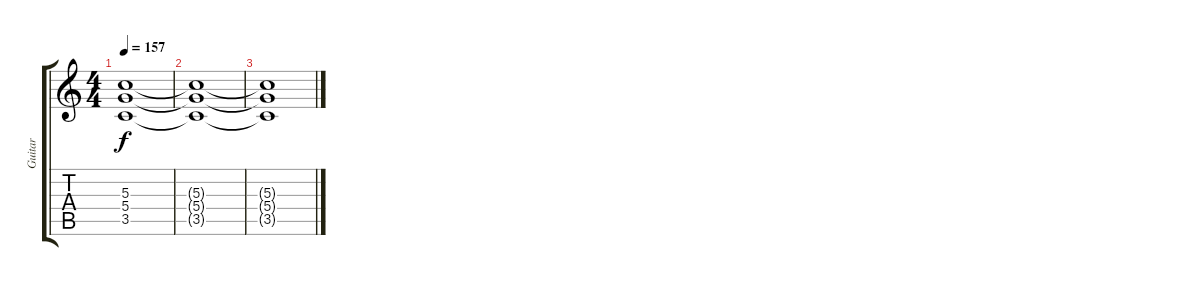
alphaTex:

\track ("Guitar" "Guitar") {instrument distortionguitar}
\staff {score tabs}
\tuning (E4 B3 G3 D3 A2 E2) {hide}
\ts (4 4)
\tempo 157
\clef g2
\ks c
(5.3{t} 5.4{t} 3.5{t}).1{dy f} |
(5.3{t} 5.4{t} 3.5{t}).1 |
(5.3{t} 5.4{t} 3.5{t}).1
